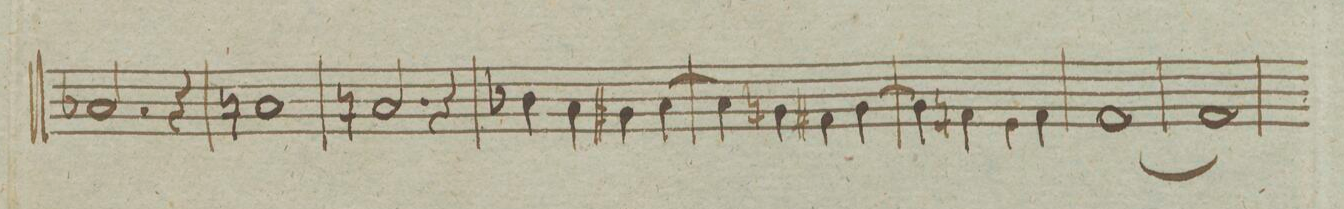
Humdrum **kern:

**kern
*I"Clarinetto Secondo in C. et B.
*clefG2
*k[]
*met(c|)
*M2/2
2.a-X/
4r
=148
1an/
=149
2.an/
4r
=150
4b-X\
4a\
4g#X\
[4a\
=151
4a\]
4gn\
4f#X\
[4g\
=152
4g\]
4fn\
4e\
4f\
=153
[1f/
=154
1f/]
=155
*-
